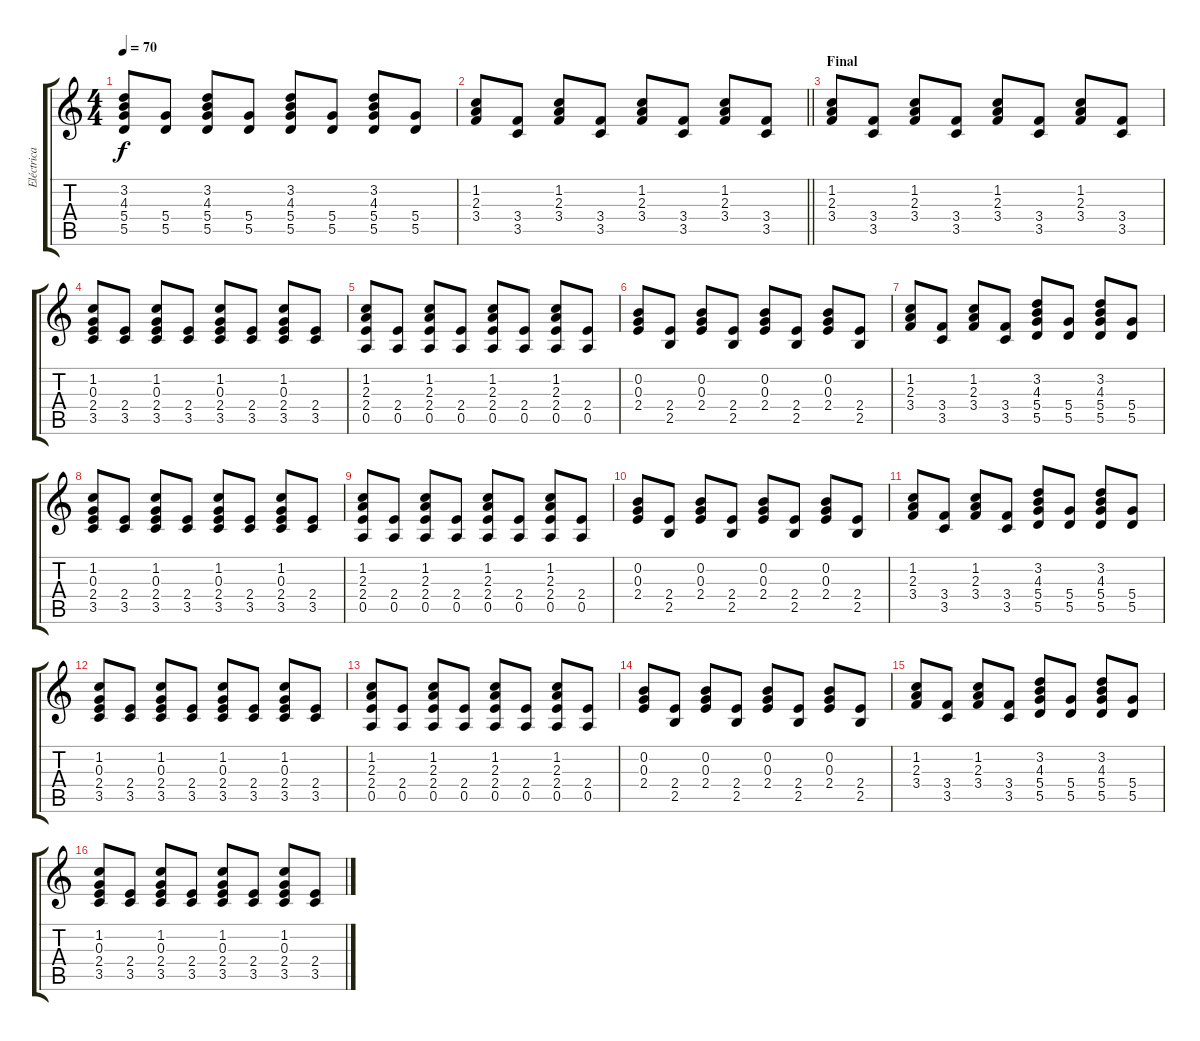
\track ("Eléctrica distorsión" "Eléctrica ") {instrument distortionguitar}
\staff {score tabs}
\tuning (E4 B3 G3 D3 A2 E2) {hide}
\ts (4 4)
\tempo 70
\clef g2
\ks c
(3.2 4.3 5.4 5.5).8{dy f} (5.4 5.5).8 (3.2 4.3 5.4 5.5).8 (5.4 5.5).8 (3.2 4.3 5.4 5.5).8 (5.4 5.5).8 (3.2 4.3 5.4 5.5).8 (5.4 5.5).8 |
\barLineRight lightlight
(1.2 2.3 3.4).8 (3.4 3.5).8 (1.2 2.3 3.4).8 (3.4 3.5).8 (1.2 2.3 3.4).8 (3.4 3.5).8 (1.2 2.3 3.4).8 (3.4 3.5).8 |
\section ("" "Final")
(1.2 2.3 3.4).8 (3.4 3.5).8 (1.2 2.3 3.4).8 (3.4 3.5).8 (1.2 2.3 3.4).8 (3.4 3.5).8 (1.2 2.3 3.4).8 (3.4 3.5).8 |
(1.2 0.3 2.4 3.5).8 (2.4 3.5).8 (1.2 0.3 2.4 3.5).8 (2.4 3.5).8 (1.2 0.3 2.4 3.5).8 (2.4 3.5).8 (1.2 0.3 2.4 3.5).8 (2.4 3.5).8 |
(1.2 2.3 2.4 0.5).8 (2.4 0.5).8 (1.2 2.3 2.4 0.5).8 (2.4 0.5).8 (1.2 2.3 2.4 0.5).8 (2.4 0.5).8 (1.2 2.3 2.4 0.5).8 (2.4 0.5).8 |
(0.2 0.3 2.4).8 (2.4 2.5).8 (0.2 0.3 2.4).8 (2.4 2.5).8 (0.2 0.3 2.4).8 (2.4 2.5).8 (0.2 0.3 2.4).8 (2.4 2.5).8 |
(1.2 2.3 3.4).8 (3.4 3.5).8 (1.2 2.3 3.4).8 (3.4 3.5).8 (3.2 4.3 5.4 5.5).8 (5.4 5.5).8 (3.2 4.3 5.4 5.5).8 (5.4 5.5).8 |
(1.2 0.3 2.4 3.5).8 (2.4 3.5).8 (1.2 0.3 2.4 3.5).8 (2.4 3.5).8 (1.2 0.3 2.4 3.5).8 (2.4 3.5).8 (1.2 0.3 2.4 3.5).8 (2.4 3.5).8 |
(1.2 2.3 2.4 0.5).8 (2.4 0.5).8 (1.2 2.3 2.4 0.5).8 (2.4 0.5).8 (1.2 2.3 2.4 0.5).8 (2.4 0.5).8 (1.2 2.3 2.4 0.5).8 (2.4 0.5).8 |
(0.2 0.3 2.4).8 (2.4 2.5).8 (0.2 0.3 2.4).8 (2.4 2.5).8 (0.2 0.3 2.4).8 (2.4 2.5).8 (0.2 0.3 2.4).8 (2.4 2.5).8 |
(1.2 2.3 3.4).8 (3.4 3.5).8 (1.2 2.3 3.4).8 (3.4 3.5).8 (3.2 4.3 5.4 5.5).8 (5.4 5.5).8 (3.2 4.3 5.4 5.5).8 (5.4 5.5).8 |
(1.2 0.3 2.4 3.5).8 (2.4 3.5).8 (1.2 0.3 2.4 3.5).8 (2.4 3.5).8 (1.2 0.3 2.4 3.5).8 (2.4 3.5).8 (1.2 0.3 2.4 3.5).8 (2.4 3.5).8 |
(1.2 2.3 2.4 0.5).8 (2.4 0.5).8 (1.2 2.3 2.4 0.5).8 (2.4 0.5).8 (1.2 2.3 2.4 0.5).8 (2.4 0.5).8 (1.2 2.3 2.4 0.5).8 (2.4 0.5).8 |
(0.2 0.3 2.4).8 (2.4 2.5).8 (0.2 0.3 2.4).8 (2.4 2.5).8 (0.2 0.3 2.4).8 (2.4 2.5).8 (0.2 0.3 2.4).8 (2.4 2.5).8 |
(1.2 2.3 3.4).8 (3.4 3.5).8 (1.2 2.3 3.4).8 (3.4 3.5).8 (3.2 4.3 5.4 5.5).8 (5.4 5.5).8 (3.2 4.3 5.4 5.5).8 (5.4 5.5).8 |
(1.2 0.3 2.4 3.5).8 (2.4 3.5).8 (1.2 0.3 2.4 3.5).8 (2.4 3.5).8 (1.2 0.3 2.4 3.5).8 (2.4 3.5).8 (1.2 0.3 2.4 3.5).8 (2.4 3.5).8
